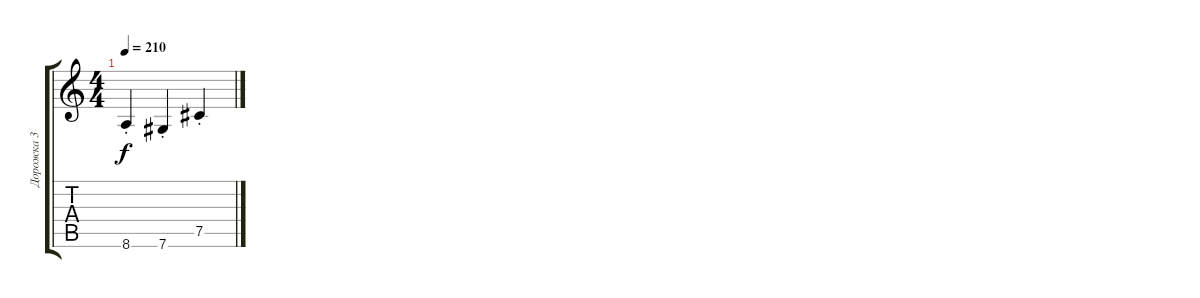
\track ("Дорожка 3" "Дорожка 3") {instrument distortionguitar}
\staff {score tabs}
\tuning (Db4 Ab3 E3 B2 Gb2 Db2) {hide}
\ts (4 4)
\tempo 210
\clef g2
\ks c
8.6{st}.4{dy f} 7.6{st}.4 7.5{st}.4
